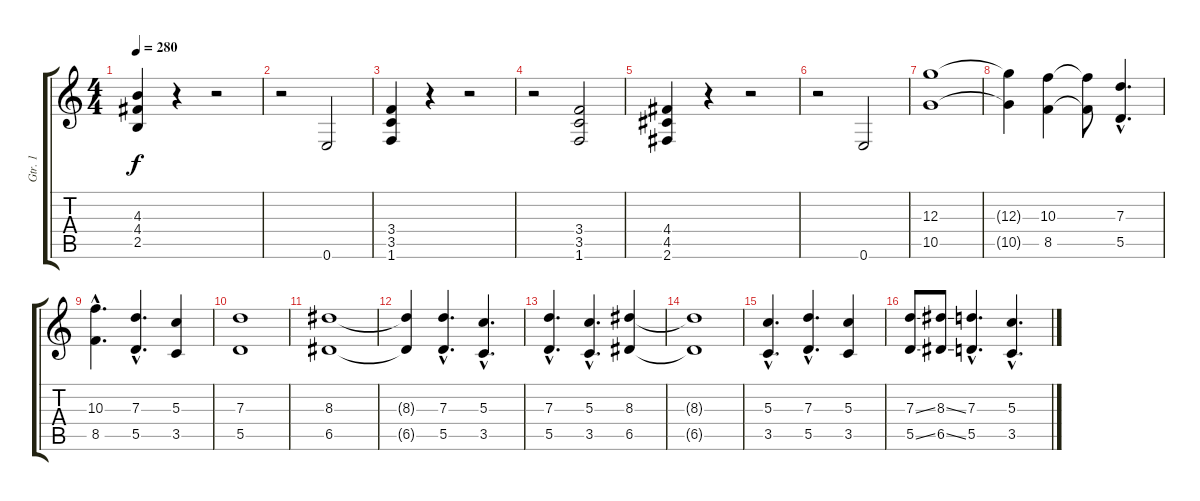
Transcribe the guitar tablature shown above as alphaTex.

\track ("Gtr. 1" "Gtr. 1") {instrument distortionguitar}
\staff {score tabs}
\tuning (E4 B3 G3 D3 A2 E2) {hide}
\ts (4 4)
\tempo 280
\clef g2
\ks c
(4.3 4.4 2.5).4{dy f} r.4 r.2 |
r.2 0.6.2 |
(3.4 3.5 1.6).4 r.4 r.2 |
r.2 (3.4 3.5 1.6).2 |
(4.4 4.5 2.6).4 r.4 r.2 |
r.2 0.6.2 |
(12.3 10.5).1 |
(12.3{t} 10.5{t}).4 (10.3 8.5).4 (10.3{t} 8.5{t}).8 (7.3{hac} 5.5{hac}).4{d} |
(10.3{hac} 8.5{hac}).4{d} (7.3{hac} 5.5{hac}).4{d} (5.3 3.5).4 |
(7.3 5.5).1 |
(8.3 6.5).1 |
(8.3{t} 6.5{t}).4 (7.3{hac} 5.5{hac}).4{d} (5.3{hac} 3.5{hac}).4{d} |
(7.3{hac} 5.5{hac}).4{d} (5.3{hac} 3.5{hac}).4{d} (8.3 6.5).4 |
(8.3{t} 6.5{t}).1 |
(5.3{hac} 3.5{hac}).4{d} (7.3{hac} 5.5{hac}).4{d} (5.3 3.5).4 |
(7.3{ss} 5.5{ss}).8 (8.3{ss} 6.5{ss}).8 (7.3{hac} 5.5{hac}).4{d} (5.3{hac} 3.5{hac}).4{d}
